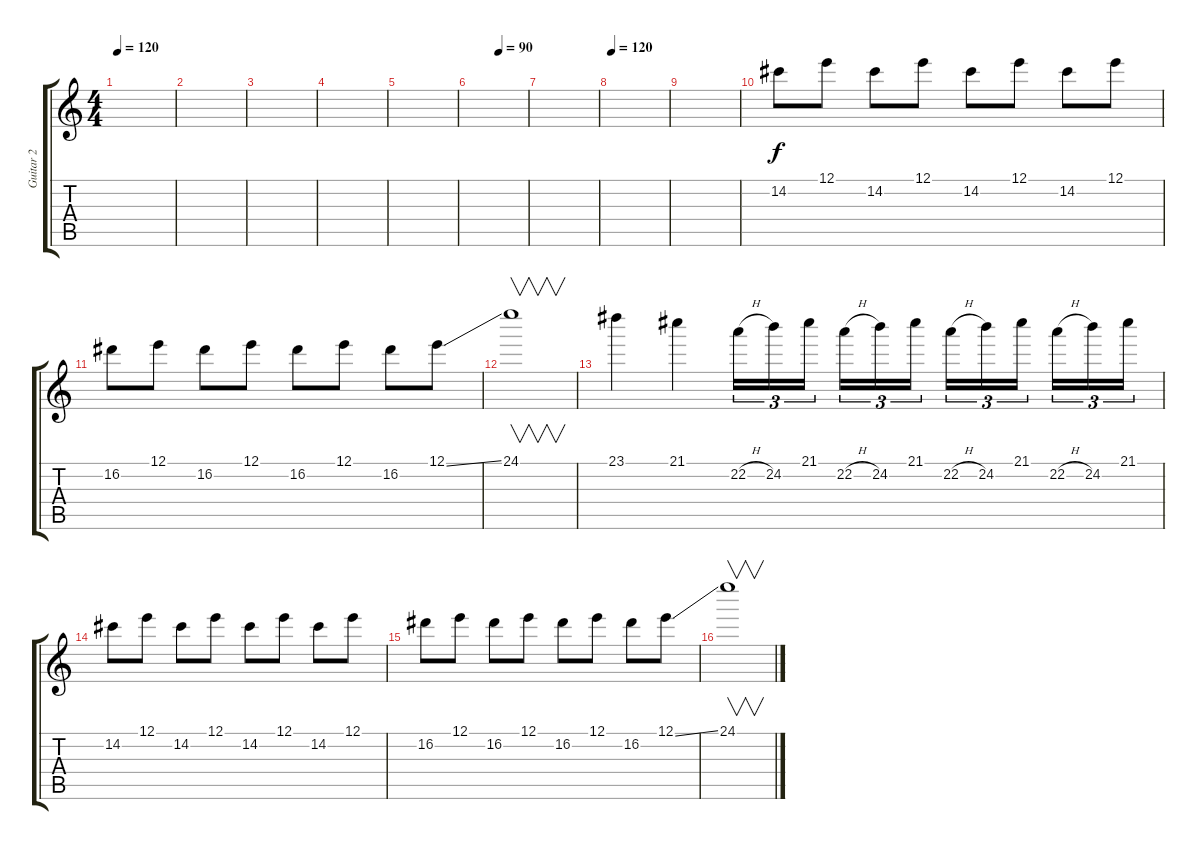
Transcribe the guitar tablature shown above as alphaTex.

\track ("Guitar 2" "Guitar 2") {instrument overdrivenguitar}
\staff {score tabs}
\tuning (E4 B3 G3 D3 A2 E2) {hide}
\ts (4 4)
\tempo 120
\clef g2
\ks c
|
|
|
|
|
\tempo (90 0.5)
|
|
\tempo 120
|
|
14.2.8 12.1.8 14.2.8 12.1.8 14.2.8 12.1.8 14.2.8 12.1.8 |
16.2.8 12.1.8 16.2.8 12.1.8 16.2.8 12.1.8 16.2.8 12.1{ss}.8 |
24.1.1{v} |
23.1.4 21.1.4 22.2{h}.16{tu (3 2)} 24.2.16{tu (3 2)} 21.1.16{tu (3 2)} 22.2{h}.16{tu (3 2)} 24.2.16{tu (3 2)} 21.1.16{tu (3 2)} 22.2{h}.16{tu (3 2)} 24.2.16{tu (3 2)} 21.1.16{tu (3 2)} 22.2{h}.16{tu (3 2)} 24.2.16{tu (3 2)} 21.1.16{tu (3 2)} |
14.2.8 12.1.8 14.2.8 12.1.8 14.2.8 12.1.8 14.2.8 12.1.8 |
16.2.8 12.1.8 16.2.8 12.1.8 16.2.8 12.1.8 16.2.8 12.1{ss}.8 |
24.1.1{v}
